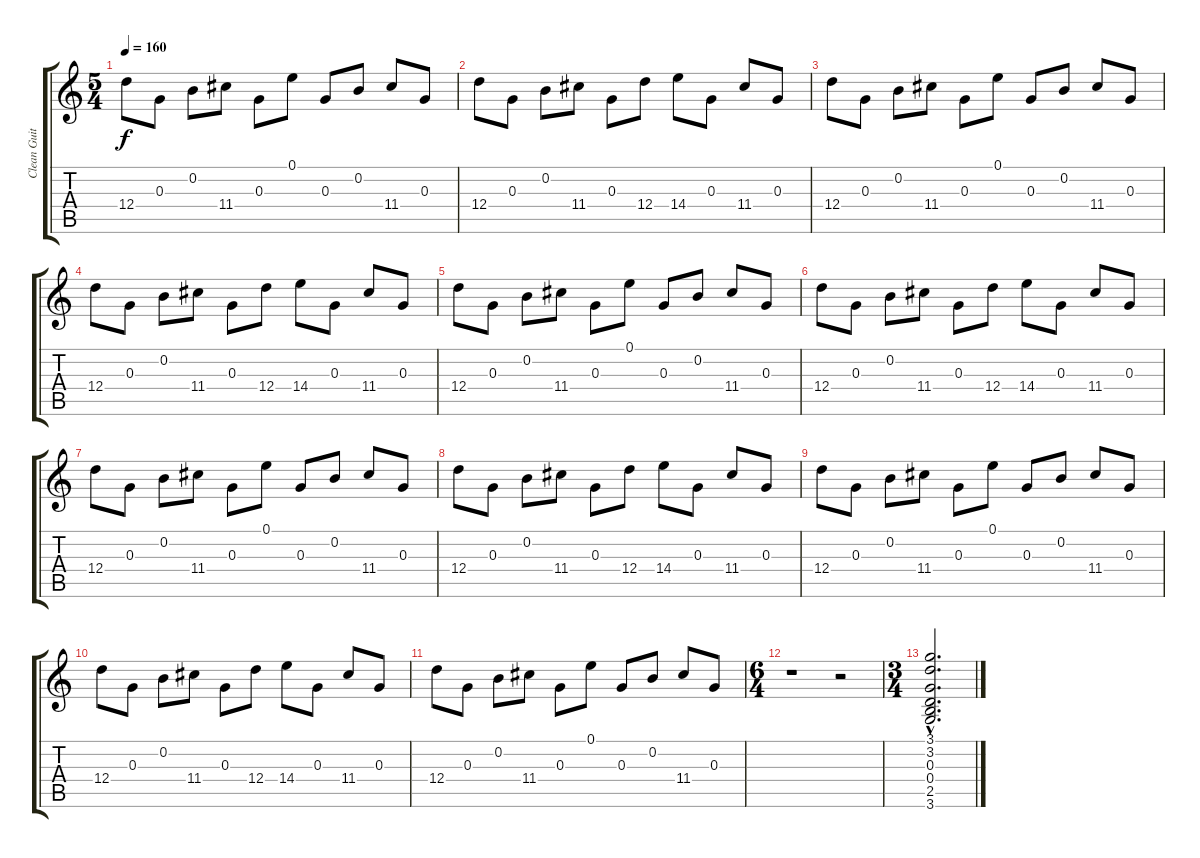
\track ("Clean Guitar" "Clean Guit") {instrument electricguitarjazz}
\staff {score tabs}
\tuning (E4 B3 G3 D3 A2 E2) {hide}
\ts (5 4)
\tempo 160
\clef g2
\ks c
12.4.8{dy f instrument electricguitarjazz} 0.3.8 0.2.8 11.4.8 0.3.8 0.1.8 0.3.8 0.2.8 11.4.8 0.3.8 |
12.4.8 0.3.8 0.2.8 11.4.8 0.3.8 12.4.8 14.4.8 0.3.8 11.4.8 0.3.8 |
12.4.8 0.3.8 0.2.8 11.4.8 0.3.8 0.1.8 0.3.8 0.2.8 11.4.8 0.3.8 |
12.4.8 0.3.8 0.2.8 11.4.8 0.3.8 12.4.8 14.4.8 0.3.8 11.4.8 0.3.8 |
12.4.8 0.3.8 0.2.8 11.4.8 0.3.8 0.1.8 0.3.8 0.2.8 11.4.8 0.3.8 |
12.4.8 0.3.8 0.2.8 11.4.8 0.3.8 12.4.8 14.4.8 0.3.8 11.4.8 0.3.8 |
12.4.8 0.3.8 0.2.8 11.4.8 0.3.8 0.1.8 0.3.8 0.2.8 11.4.8 0.3.8 |
12.4.8 0.3.8 0.2.8 11.4.8 0.3.8 12.4.8 14.4.8 0.3.8 11.4.8 0.3.8 |
12.4.8 0.3.8 0.2.8 11.4.8 0.3.8 0.1.8 0.3.8 0.2.8 11.4.8 0.3.8 |
12.4.8 0.3.8 0.2.8 11.4.8 0.3.8 12.4.8 14.4.8 0.3.8 11.4.8 0.3.8 |
12.4.8 0.3.8 0.2.8 11.4.8 0.3.8 0.1.8 0.3.8 0.2.8 11.4.8 0.3.8 |
\ts (6 4)
r.1 r.2 |
\ts (3 4)
(3.1{hac} 3.2{hac} 0.3{hac} 0.4{hac} 2.5{hac} 3.6{hac}).2{d}
